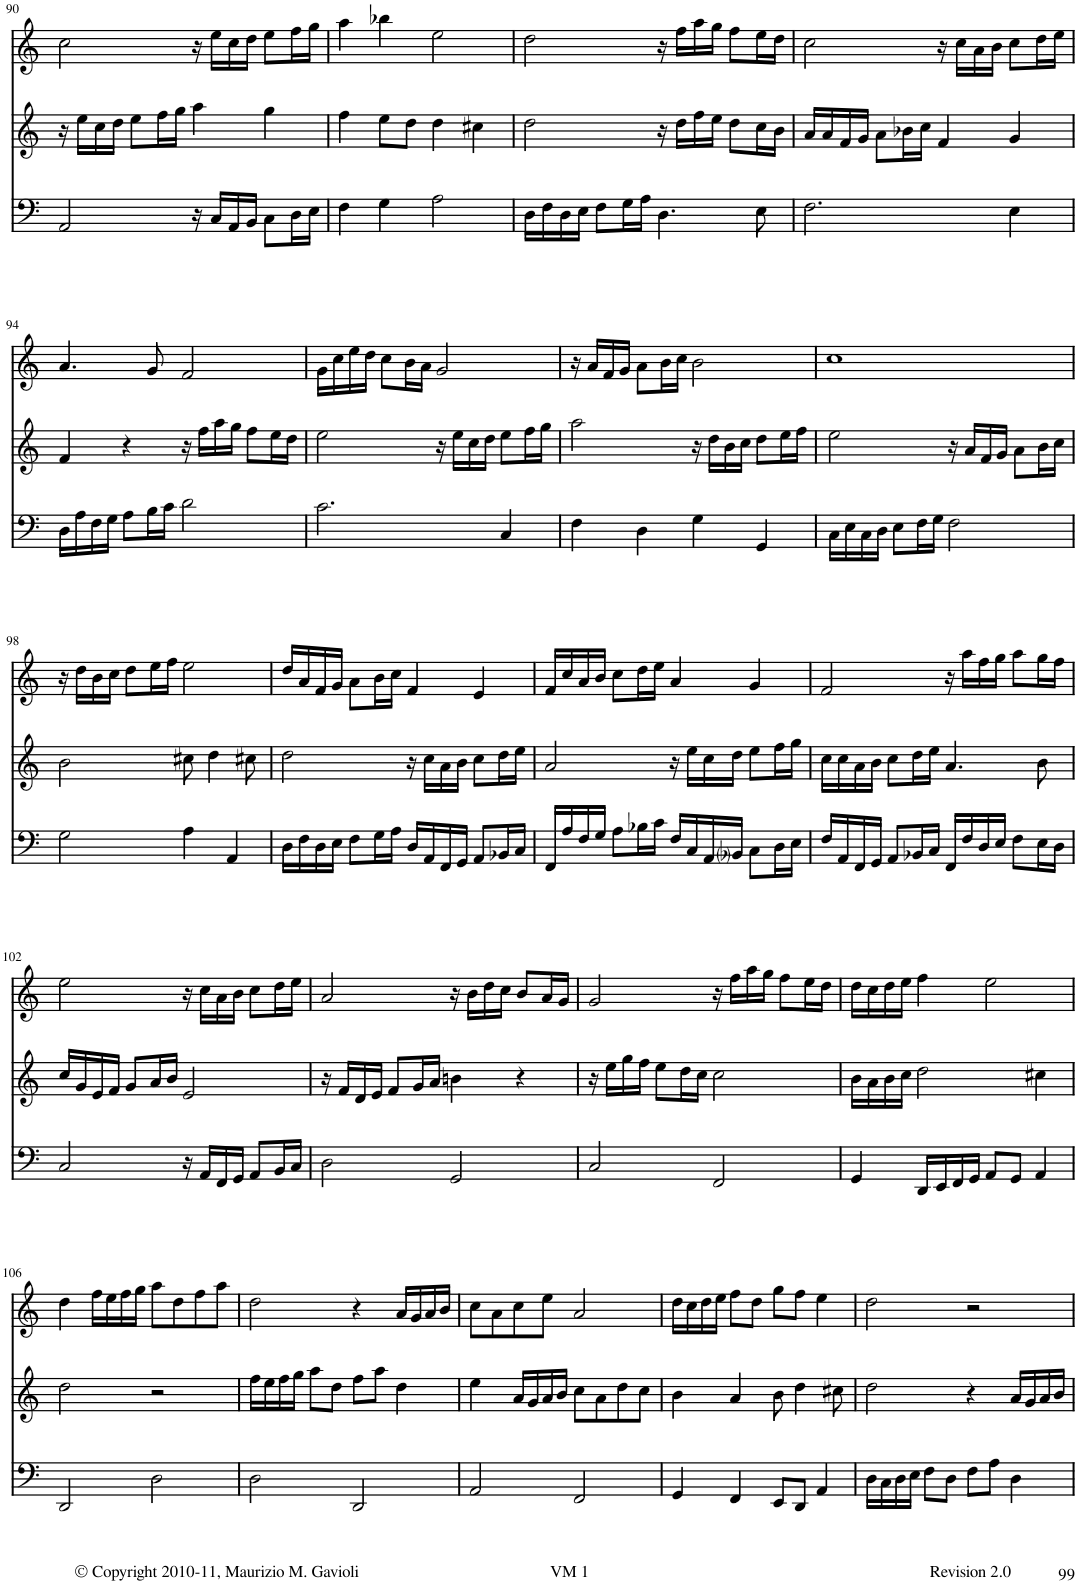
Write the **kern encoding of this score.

**kern	**kern	**kern
*part3	*part2	*part1
*staff3	*staff2	*staff1
*I"Violoncello	*I"Violin	*I"Violin
*I'Vc	*I'Vln	*I'Vln
!!LO:PB:g=z
*clefF4	*clefG2	*clefG2
*k[]	*k[]	*k[]
*M4/4	*M4/4	*M4/4
*met(c)	*met(c)	*met(c)
=90	=90	=90
2AA/	16r	2cc\
.	16ee\LL	.
.	16cc\	.
.	16dd\JJ	.
.	8ee\L	.
.	16ff\L	.
.	16gg\JJ	.
16r	4aa\	16r
16C/LL	.	16ee\LL
16AA/	.	16cc\
16BB/JJ	.	16dd\JJ
8C\L	4gg\	8ee\L
16D\L	.	16ff\L
16E\JJ	.	16gg\JJ
=91	=91	=91
4F\	4ff\	4aa\
4G\	8ee\L	4bb-X\
.	8dd\J	.
2A\	4dd\	2ee\
.	4cc#X\	.
=92	=92	=92
16D\LL	2dd\	2dd\
16F\	.	.
16D\	.	.
16E\JJ	.	.
8F\L	.	.
16G\L	.	.
16A\JJ	.	.
4.D\	16r	16r
.	16dd\LL	16ff\LL
.	16ff\	16aa\
.	16ee\JJ	16gg\JJ
.	8dd\L	8ff\L
8E\	16cc\L	16ee\L
.	16b\JJ	16dd\JJ
=93	=93	=93
2.F\	16a/LL	2cc\
.	16a/	.
.	16f/	.
.	16g/JJ	.
.	8a\L	.
.	16b-X\L	.
.	16cc\JJ	.
.	4f/	16r
.	.	16cc\LL
.	.	16a\
.	.	16b\JJ
4E\	4g/	8cc\L
.	.	16dd\L
.	.	16ee\JJ
!!LO:LB:g=z
=94	=94	=94
16D\LL	4f/	4.a/
16A\	.	.
16F\	.	.
16G\JJ	.	.
8A\L	4r	.
16B\L	.	8g/
16c\JJ	.	.
2d\	16r	2f/
.	16ff\LL	.
.	16aa\	.
.	16gg\JJ	.
.	8ff\L	.
.	16ee\L	.
.	16dd\JJ	.
=95	=95	=95
2.c\	2ee\	16g\LL
.	.	16cc\
.	.	16ee\
.	.	16dd\JJ
.	.	8cc\L
.	.	16b\L
.	.	16a\JJ
.	16r	2g/
.	16ee\LL	.
.	16cc\	.
.	16dd\JJ	.
4C/	8ee\L	.
.	16ff\L	.
.	16gg\JJ	.
=96	=96	=96
4F\	2aa\	16r
.	.	16a/LL
.	.	16f/
.	.	16g/JJ
4D\	.	8a\L
.	.	16b\L
.	.	16cc\JJ
4G\	16r	2b\
.	16dd\LL	.
.	16b\	.
.	16cc\JJ	.
4GG/	8dd\L	.
.	16ee\L	.
.	16ff\JJ	.
=97	=97	=97
16C\LL	2ee\	1cc
16E\	.	.
16C\	.	.
16D\JJ	.	.
8E\L	.	.
16F\L	.	.
16G\JJ	.	.
2F\	16r	.
.	16a/LL	.
.	16f/	.
.	16g/JJ	.
.	8a\L	.
.	16b\L	.
.	16cc\JJ	.
!!LO:LB:g=z
=98	=98	=98
2G\	2b\	16r
.	.	16dd\LL
.	.	16b\
.	.	16cc\JJ
.	.	8dd\L
.	.	16ee\L
.	.	16ff\JJ
4A\	8cc#X\	2ee\
.	4dd\	.
4AA/	.	.
.	8cc#X\	.
=99	=99	=99
16D\LL	2dd\	16dd/LL
16F\	.	16a/
16D\	.	16f/
16E\JJ	.	16g/JJ
8F\L	.	8a\L
16G\L	.	16b\L
16A\JJ	.	16cc\JJ
16D/LL	16r	4f/
16AA/	16cc\LL	.
16FF/	16a\	.
16GG/JJ	16b\JJ	.
8AA/L	8cc\L	4e/
16BB-X/L	16dd\L	.
16C/JJ	16ee\JJ	.
=100	=100	=100
16FF/LL	2a/	16f/LL
16A/	.	16cc/
16F/	.	16a/
16G/JJ	.	16b/JJ
8A\L	.	8cc\L
16B-X\L	.	16dd\L
16c\JJ	.	16ee\JJ
16F/LL	16r	4a/
16C/	16ee\LL	.
16AA/	16cc\	.
16BB-i/JJ	16dd\JJ	.
8C\L	8ee\L	4g/
16D\L	16ff\L	.
16E\JJ	16gg\JJ	.
=101	=101	=101
16F/LL	16cc\LL	2f/
16AA/	16cc\	.
16FF/	16a\	.
16GG/JJ	16b\JJ	.
8AA/L	8cc\L	.
16BB-X/L	16dd\L	.
16C/JJ	16ee\JJ	.
16FF/LL	4.a/	16r
16F/	.	16aa\LL
16D/	.	16ff\
16E/JJ	.	16gg\JJ
8F\L	.	8aa\L
16E\L	8b\	16gg\L
16D\JJ	.	16ff\JJ
!!LO:LB:g=z
=102	=102	=102
2C/	16cc/LL	2ee\
.	16g/	.
.	16e/	.
.	16f/JJ	.
.	8g/L	.
.	16a/L	.
.	16b/JJ	.
16r	2e/	16r
16AA/LL	.	16cc\LL
16FF/	.	16a\
16GG/JJ	.	16b\JJ
8AA/L	.	8cc\L
16BB/L	.	16dd\L
16C/JJ	.	16ee\JJ
=103	=103	=103
2D\	16r	2a/
.	16f/LL	.
.	16d/	.
.	16e/JJ	.
.	8f/L	.
.	16g/L	.
.	16a/JJ	.
2GG/	4bn\	16r
.	.	16b\LL
.	.	16dd\
.	.	16cc\JJ
.	4r	8b/L
.	.	16a/L
.	.	16g/JJ
=104	=104	=104
2C/	16r	2g/
.	16ee\LL	.
.	16gg\	.
.	16ff\JJ	.
.	8ee\L	.
.	16dd\L	.
.	16cc\JJ	.
2FF/	2cc\	16r
.	.	16ff\LL
.	.	16aa\
.	.	16gg\JJ
.	.	8ff\L
.	.	16ee\L
.	.	16dd\JJ
=105	=105	=105
4GG/	16b\LL	16dd\LL
.	16a\	16cc\
.	16b\	16dd\
.	16cc\JJ	16ee\JJ
16DD/LL	2dd\	4ff\
16EE/	.	.
16FF/	.	.
16GG/JJ	.	.
8AA/L	.	2ee\
8GG/J	.	.
4AA/	4cc#X\	.
!!LO:LB:g=z
=106	=106	=106
2DD/	2dd\	4dd\
.	.	16ff\LL
.	.	16ee\
.	.	16ff\
.	.	16gg\JJ
2D\	2r	8aa\L
.	.	8dd\
.	.	8ff\
.	.	8aa\J
=107	=107	=107
2D\	16ff\LL	2dd\
.	16ee\	.
.	16ff\	.
.	16gg\JJ	.
.	8aa\L	.
.	8dd\J	.
2DD/	8ff\L	4r
.	8aa\J	.
.	4dd\	16a/LL
.	.	16g/
.	.	16a/
.	.	16b/JJ
=108	=108	=108
2AA/	4ee\	8cc\L
.	.	8a\
.	16a/LL	8cc\
.	16g/	.
.	16a/	8ee\J
.	16b/JJ	.
2FF/	8cc\L	2a/
.	8a\	.
.	8dd\	.
.	8cc\J	.
=109	=109	=109
4GG/	4b\	16dd\LL
.	.	16cc\
.	.	16dd\
.	.	16ee\JJ
4FF/	4a/	8ff\L
.	.	8dd\J
8EE/L	8b\	8gg\L
8DD/J	4dd\	8ff\J
4AA/	.	4ee\
.	8cc#X\	.
=110	=110	=110
16D\LL	2dd\	2dd\
16C\	.	.
16D\	.	.
16E\JJ	.	.
8F\L	.	.
8D\J	.	.
8F\L	4r	2r
8A\J	.	.
4D\	16a/LL	.
.	16g/	.
.	16a/	.
.	16b/JJ	.
=	=	=
*-	*-	*-
